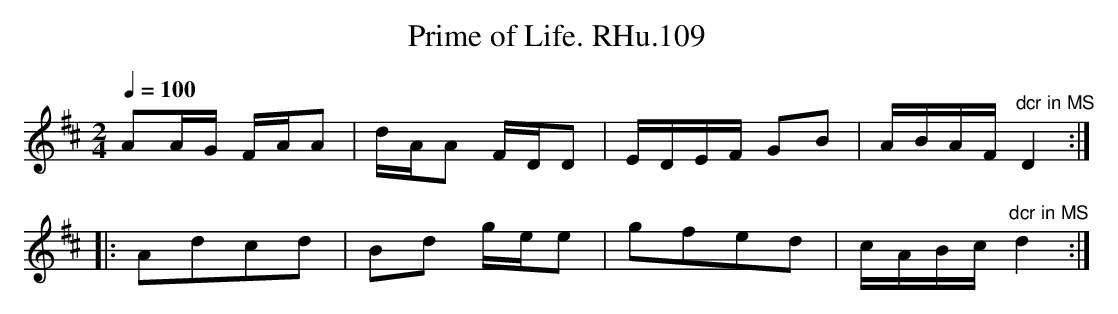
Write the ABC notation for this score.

X:1
T:Prime of Life. RHu.109
M:2/4
L:1/8
Q:1/4=100
K:D
AA/G/ F/A/A|d/A/A F/D/D|E/D/E/F/ GB|A/B/A/F/ "dcr in MS"D2 :|
|:Adcd|Bd g/e/e|gfed|c/A/B/c/  "dcr in MS"d2:|
